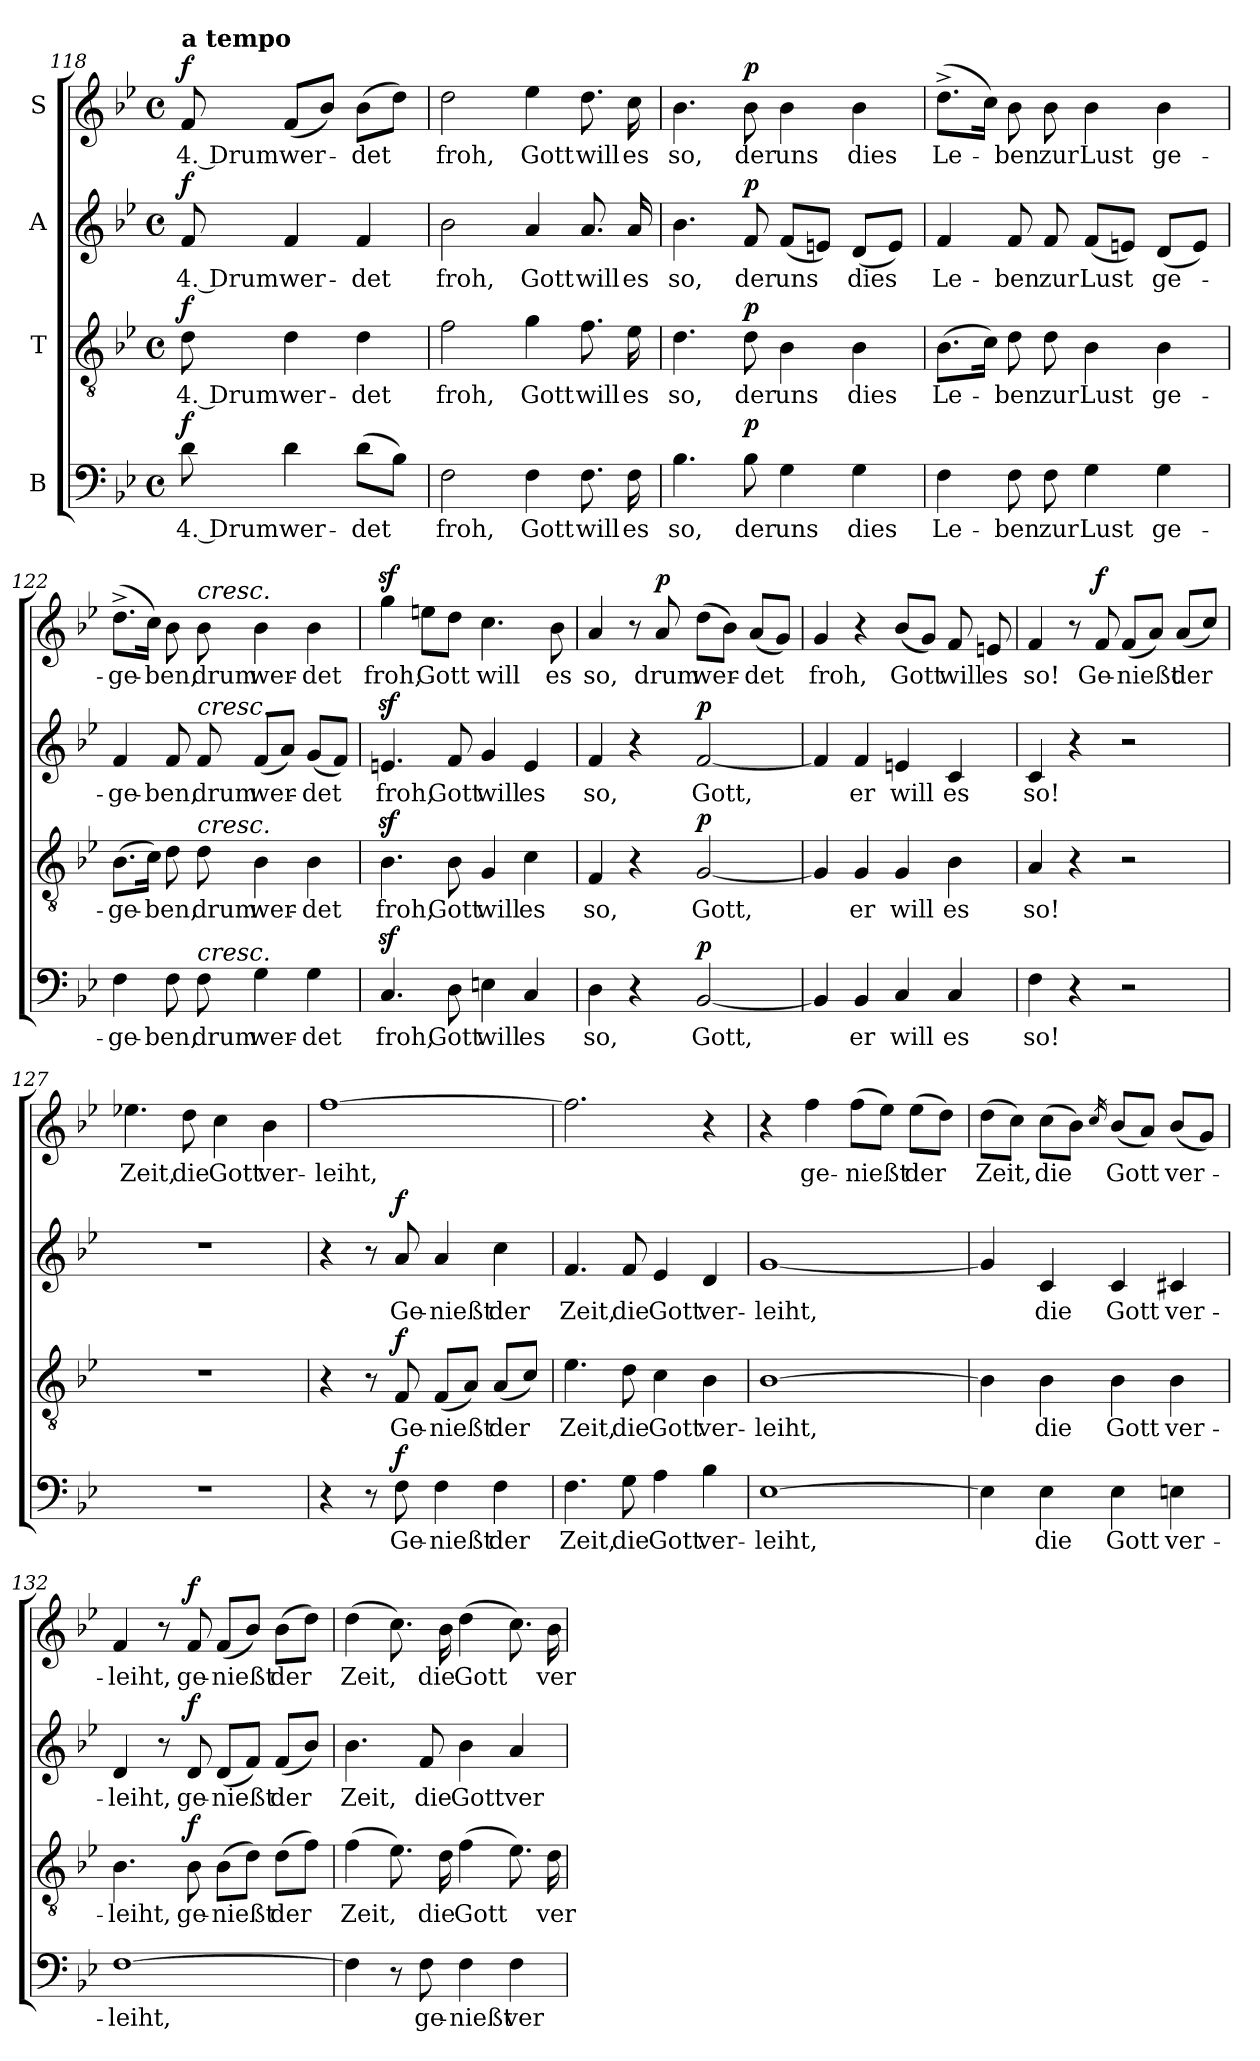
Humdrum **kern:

**kern	**text	**dynam	**kern	**text	**dynam	**kern	**text	**dynam	**kern	**text	**dynam
*part4	*part4	*part4	*part3	*part3	*part3	*part2	*part2	*part2	*part1	*part1	*part1
*staff4	*staff4	*staff4	*staff3	*staff3	*staff3	*staff2	*staff2	*staff2	*staff1	*staff1	*staff1
*I"B	*	*	*I"T	*	*	*I"A	*	*	*I"S	*	*
*clefF4	*	*	*clefGv2	*	*	*clefG2	*	*	*clefG2	*	*
*k[b-e-]	*	*	*k[b-e-]	*	*	*k[b-e-]	*	*	*k[b-e-]	*	*
*M4/4	*	*	*M4/4	*	*	*M4/4	*	*	*M4/4	*	*
*met(c)	*	*	*met(c)	*	*	*met(c)	*	*	*met(c)	*	*
=118X10	=118X10	=118X10	=118X10	=118X10	=118X10	=118X10	=118X10	=118X10	=118X10	=118X10	=118X10
!	!	!	!	!	!	!	!	!	!LO:TX:a:B:t=a tempo	!	!
!	!	!LO:DY:a	!	!	!LO:DY:a	!	!	!LO:DY:a	!	!	!LO:DY:a
8d\	4. Drum	f	8d\	4. Drum	f	8f/	4. Drum	f	8f/	4. Drum	f
4d\	wer-	.	4d\	wer-	.	4f/	wer-	.	(8f/L	wer-	.
.	.	.	.	.	.	.	.	.	8b-/J)	.	.
(8d\L	-det	.	4d\	-det	.	4f/	-det	.	(8b-\L	-det	.
8B-\J)	.	.	.	.	.	.	.	.	8dd\J)	.	.
!!LO:LB:g=z
=119	=119	=119	=119	=119	=119	=119	=119	=119	=119	=119	=119
2F\	froh,	.	2f\	froh,	.	2b-\	froh,	.	2dd\	froh,	.
4F\	Gott	.	4g\	Gott	.	4a/	Gott	.	4ee-\	Gott	.
8.F\	will	.	8.f\	will	.	8.a/	will	.	8.dd\	will	.
16F\	es	.	16e-\	es	.	16a/	es	.	16cc\	es	.
=120	=120	=120	=120	=120	=120	=120	=120	=120	=120	=120	=120
4.B-\	so,	.	4.d\	so,	.	4.b-\	so,	.	4.b-\	so,	.
!	!	!LO:DY:a	!	!	!LO:DY:a	!	!	!LO:DY:a	!	!	!LO:DY:a
8B-\	der	p	8d\	der	p	8f/	der	p	8b-\	der	p
4G\	uns	.	4B-\	uns	.	(>8f/L	uns	.	4b-\	uns	.
.	.	.	.	.	.	8en/J)	.	.	.	.	.
4G\	dies	.	4B-\	dies	.	(>8d/L	dies	.	4b-\	dies	.
.	.	.	.	.	.	8e/J)	.	.	.	.	.
=121	=121	=121	=121	=121	=121	=121	=121	=121	=121	=121	=121
4F\	Le-	.	(8.B-\L	Le-	.	4f/	Le-	.	(8.dd^\L	Le-	.
.	.	.	16c\Jk)	.	.	.	.	.	16cc\Jk)	.	.
8F\	-ben	.	8d\	-ben	.	8f/	-ben	.	8b-\	-ben	.
8F\	zur	.	8d\	zur	.	8f/	zur	.	8b-\	zur	.
4G\	Lust	.	4B-\	Lust	.	(>8f/L	Lust	.	4b-\	Lust	.
.	.	.	.	.	.	8en/J)	.	.	.	.	.
4G\	ge-	.	4B-\	ge-	.	(>8d/L	ge-	.	4b-\	ge-	.
.	.	.	.	.	.	8e/J)	.	.	.	.	.
=122	=122	=122	=122	=122	=122	=122	=122	=122	=122	=122	=122
4F\	-ge-	.	(8.B-\L	-ge-	.	4f/	-ge-	.	(8.dd^\L	-ge-	.
.	.	.	16c\Jk)	.	.	.	.	.	16cc\Jk)	.	.
8F\	-ben,	.	8d\	-ben,	.	8f/	-ben,	.	8b-\	-ben,	.
!	!	!	!	!	!	!	!	!	!LO:TX:a:i:t=cresc.	!	!
!	!	!	!	!	!	!LO:TX:a:i:t=cresc.	!	!	!	!	!
!	!	!	!LO:TX:a:i:t=cresc.	!	!	!	!	!	!	!	!
!LO:TX:a:i:t=cresc.	!	!	!	!	!	!	!	!	!	!	!
8F\	drum	.	8d\	drum	.	8f/	drum	.	8b-\	drum	.
4G\	wer-	.	4B-\	wer-	.	(8f/L	wer-	.	4b-\	wer-	.
.	.	.	.	.	.	8a/J)	.	.	.	.	.
4G\	-det	.	4B-\	-det	.	(8g/L	-det	.	4b-\	-det	.
.	.	.	.	.	.	8f/J)	.	.	.	.	.
!!LO:PB:g=z
=123	=123	=123	=123	=123	=123	=123	=123	=123	=123	=123	=123
4.Cz>/	froh,	.	4.B-z>\	froh,	.	4.enz>/	froh,	.	4ggz>\	froh,	.
.	.	.	.	.	.	.	.	.	8een\L	Gott	.
8D\	Gott	.	8B-\	Gott	.	8f/	Gott	.	8dd\J	.	.
4En\	will	.	4G/	will	.	4g/	will	.	4.cc\	will	.
4C/	es	.	4c\	es	.	4e/	es	.	.	.	.
.	.	.	.	.	.	.	.	.	8b-\	es	.
=124	=124	=124	=124	=124	=124	=124	=124	=124	=124	=124	=124
4D\	so,	.	4F/	so,	.	4f/	so,	.	4a/	so,	.
4r	.	.	4r	.	.	4r	.	.	8r	.	.
!	!	!	!	!	!	!	!	!	!	!	!LO:DY:a
.	.	.	.	.	.	.	.	.	8a/	drum	p
!	!	!LO:DY:a	!	!	!LO:DY:a	!	!	!LO:DY:a	!	!	!
[2BB-/	Gott,	p	[2G/	Gott,	p	[2f/	Gott,	p	(8dd\L	wer-	.
.	.	.	.	.	.	.	.	.	8b-\J)	.	.
.	.	.	.	.	.	.	.	.	(8a/L	-det	.
.	.	.	.	.	.	.	.	.	8g/J)	.	.
=125	=125	=125	=125	=125	=125	=125	=125	=125	=125	=125	=125
4BB-/]	.	.	4G/]	.	.	4f/]	.	.	4g/	froh,	.
4BB-/	er	.	4G/	er	.	4f/	er	.	4r	.	.
4C/	will	.	4G/	will	.	4en/	will	.	(8b-/L	Gott	.
.	.	.	.	.	.	.	.	.	8g/J)	.	.
4C/	es	.	4B-\	es	.	4c/	es	.	8f/	will	.
.	.	.	.	.	.	.	.	.	8en/	es	.
=126	=126	=126	=126	=126	=126	=126	=126	=126	=126	=126	=126
4F\	so!	.	4A/	so!	.	4c/	so!	.	4f/	so!	.
4r	.	.	4r	.	.	4r	.	.	8r	.	.
!	!	!	!	!	!	!	!	!	!	!	!LO:DY:a
.	.	.	.	.	.	.	.	.	8f/	Ge-	f
2r	.	.	2r	.	.	2r	.	.	(8f/L	-nießt	.
.	.	.	.	.	.	.	.	.	8a/J)	.	.
.	.	.	.	.	.	.	.	.	(8a/L	der	.
.	.	.	.	.	.	.	.	.	8cc/J)	.	.
=127	=127	=127	=127	=127	=127	=127	=127	=127	=127	=127	=127
1r	.	.	1r	.	.	1r	.	.	4.ee-X\	Zeit,	.
.	.	.	.	.	.	.	.	.	8dd\	die	.
.	.	.	.	.	.	.	.	.	4cc\	Gott	.
.	.	.	.	.	.	.	.	.	4b-\	ver-	.
!!LO:LB:g=z
=128	=128	=128	=128	=128	=128	=128	=128	=128	=128	=128	=128
4r	.	.	4r	.	.	4r	.	.	[1ff	-leiht,	.
8r	.	.	8r	.	.	8r	.	.	.	.	.
!	!	!LO:DY:a	!	!	!LO:DY:a	!	!	!LO:DY:a	!	!	!
8F\	Ge-	f	8F/	Ge-	f	8a/	Ge-	f	.	.	.
4F\	-nießt	.	(8F/L	-nießt	.	4a/	-nießt	.	.	.	.
.	.	.	8A/J)	.	.	.	.	.	.	.	.
4F\	der	.	(8A/L	der	.	4cc\	der	.	.	.	.
.	.	.	8c/J)	.	.	.	.	.	.	.	.
=129	=129	=129	=129	=129	=129	=129	=129	=129	=129	=129	=129
4.F\	Zeit,	.	4.e-\	Zeit,	.	4.f/	Zeit,	.	2.ff\]	.	.
8G\	die	.	8d\	die	.	8f/	die	.	.	.	.
4A\	Gott	.	4c\	Gott	.	4e-/	Gott	.	.	.	.
4B-\	ver-	.	4B-\	ver-	.	4d/	ver-	.	4r	.	.
=130	=130	=130	=130	=130	=130	=130	=130	=130	=130	=130	=130
[1E-	-leiht,	.	[1B-	-leiht,	.	[1g	-leiht,	.	4r	.	.
.	.	.	.	.	.	.	.	.	4ff\	ge-	.
.	.	.	.	.	.	.	.	.	(8ff\L	-nießt	.
.	.	.	.	.	.	.	.	.	8ee-\J)	.	.
.	.	.	.	.	.	.	.	.	(8ee-\L	der	.
.	.	.	.	.	.	.	.	.	8dd\J)	.	.
=131	=131	=131	=131	=131	=131	=131	=131	=131	=131	=131	=131
4E-\]	.	.	4B-\]	.	.	4g/]	.	.	(8dd\L	Zeit,	.
.	.	.	.	.	.	.	.	.	8cc\J)	.	.
4E-\	die	.	4B-\	die	.	4c/	die	.	(8cc\L	die	.
.	.	.	.	.	.	.	.	.	8b-\J)	.	.
.	.	.	.	.	.	.	.	.	16qcc/	.	.
4E-\	Gott	.	4B-\	Gott	.	4c/	Gott	.	(8b-/L	Gott	.
.	.	.	.	.	.	.	.	.	8a/J)	.	.
4En\	ver-	.	4B-\	ver-	.	4c#X/	ver-	.	(8b-/L	ver-	.
.	.	.	.	.	.	.	.	.	8g/J)	.	.
=132	=132	=132	=132	=132	=132	=132	=132	=132	=132	=132	=132
[1F	-leiht,	.	4.B-\	-leiht,	.	4d/	-leiht,	.	4f/	-leiht,	.
.	.	.	.	.	.	8r	.	.	8r	.	.
!	!	!	!	!	!LO:DY:a	!	!	!LO:DY:a	!	!	!LO:DY:a
.	.	.	8B-\	ge-	f	8d/	ge-	f	8f/	ge-	f
.	.	.	(8B-\L	-nießt	.	(>8d/L	-nießt	.	(8f/L	-nießt	.
.	.	.	8d\J)	.	.	8f/J)	.	.	8b-/J)	.	.
.	.	.	(8d\L	der	.	(8f/L	-der	.	(8b-\L	der	.
.	.	.	8f\J)	.	.	8b-/J)	.	.	8dd\J)	.	.
!!LO:LB:g=z
=133	=133	=133	=133	=133	=133	=133	=133	=133	=133	=133	=133
4F\]	.	.	(4f\	Zeit,	.	4.b-\	Zeit,	.	(4dd\	Zeit,	.
8r	.	.	8.e-\)	.	.	.	.	.	8.cc\)	.	.
8F\	ge-	.	.	.	.	8f/	die	.	.	.	.
.	.	.	16d\	die	.	.	.	.	16b-\	die	.
4F\	-nießt	.	(4f\	Gott	.	4b-\	Gott	.	(4dd\	Gott	.
4F\	ver-	.	8.e-\)	.	.	4a/	ver-	.	8.cc\)	.	.
.	.	.	16d\	ver-	.	.	.	.	16b-\	ver-	.
=	=	=	=	=	=	=	=	=	=	=	=
*-	*-	*-	*-	*-	*-	*-	*-	*-	*-	*-	*-
